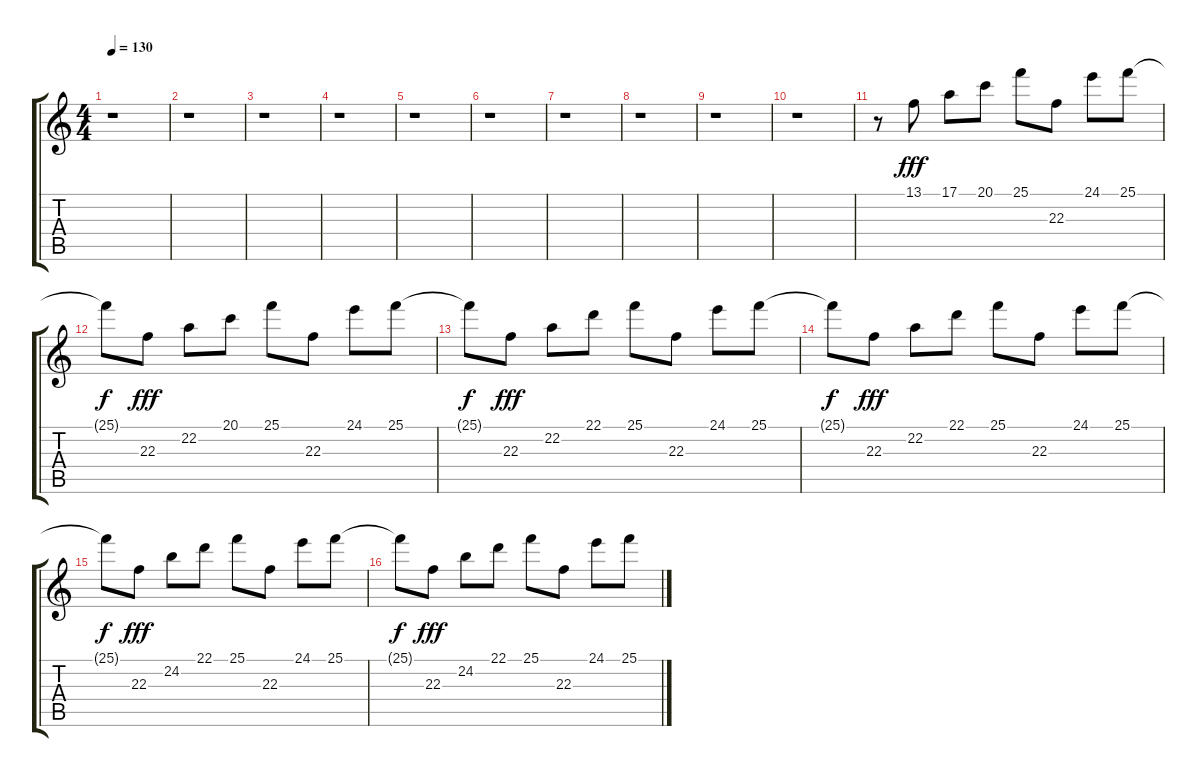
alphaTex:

\track "" {instrument lead2sawtooth}
\staff {score tabs}
\tuning (E4 B3 G3 D3 A2 E2) {hide}
\ts (4 4)
\tempo 130
\clef g2
\ks c
r.1{dy f} |
r.1 |
r.1 |
r.1 |
r.1 |
r.1 |
r.1 |
r.1 |
r.1 |
r.1 |
r.8 13.1.8{dy fff} 17.1.8 20.1.8 25.1.8 22.3.8 24.1.8 25.1.8 |
25.1{t}.8{dy f} 22.3.8{dy fff} 22.2.8 20.1.8 25.1.8 22.3.8 24.1.8 25.1.8 |
25.1{t}.8{dy f} 22.3.8{dy fff} 22.2.8 22.1.8 25.1.8 22.3.8 24.1.8 25.1.8 |
25.1{t}.8{dy f} 22.3.8{dy fff} 22.2.8 22.1.8 25.1.8 22.3.8 24.1.8 25.1.8 |
25.1{t}.8{dy f} 22.3.8{dy fff} 24.2.8 22.1.8 25.1.8 22.3.8 24.1.8 25.1.8 |
25.1{t}.8{dy f} 22.3.8{dy fff} 24.2.8 22.1.8 25.1.8 22.3.8 24.1.8 25.1.8
